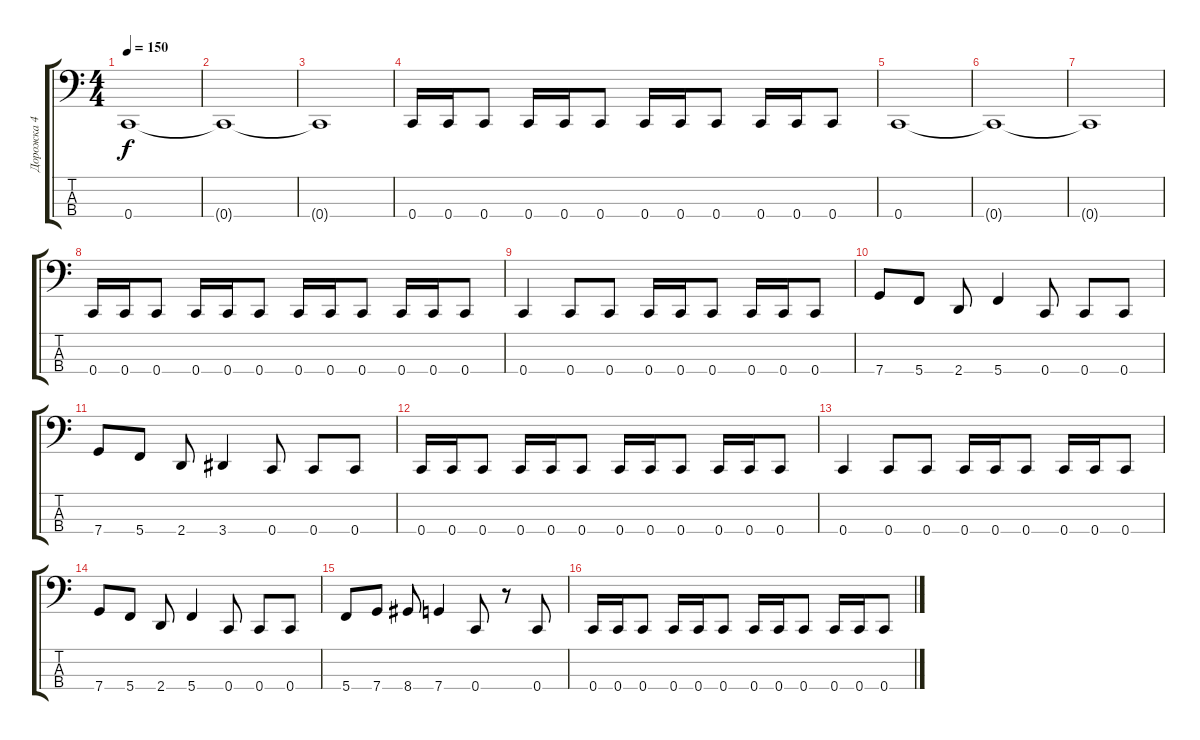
\track ("Дорожка 4" "Дорожка 4") {instrument electricbassfinger}
\staff {score tabs}
\tuning (F2 C2 G1 C1) {hide}
\ts (4 4)
\tempo 150
\clef f4
\ks c
0.4.1{dy f} |
0.4{t}.1 |
0.4{t}.1 |
0.4.16 0.4.16 0.4.8 0.4.16 0.4.16 0.4.8 0.4.16 0.4.16 0.4.8 0.4.16 0.4.16 0.4.8 |
0.4.1 |
0.4{t}.1 |
0.4{t}.1 |
0.4.16 0.4.16 0.4.8 0.4.16 0.4.16 0.4.8 0.4.16 0.4.16 0.4.8 0.4.16 0.4.16 0.4.8 |
0.4.4 0.4.8 0.4.8 0.4.16 0.4.16 0.4.8 0.4.16 0.4.16 0.4.8 |
7.4.8 5.4.8 2.4.8 5.4.4 0.4.8 0.4.8 0.4.8 |
7.4.8 5.4.8 2.4.8 3.4.4 0.4.8 0.4.8 0.4.8 |
0.4.16 0.4.16 0.4.8 0.4.16 0.4.16 0.4.8 0.4.16 0.4.16 0.4.8 0.4.16 0.4.16 0.4.8 |
0.4.4 0.4.8 0.4.8 0.4.16 0.4.16 0.4.8 0.4.16 0.4.16 0.4.8 |
7.4.8 5.4.8 2.4.8 5.4.4 0.4.8 0.4.8 0.4.8 |
5.4.8 7.4.8 8.4.8 7.4.4 0.4.8 r.8 0.4.8 |
0.4.16 0.4.16 0.4.8 0.4.16 0.4.16 0.4.8 0.4.16 0.4.16 0.4.8 0.4.16 0.4.16 0.4.8
